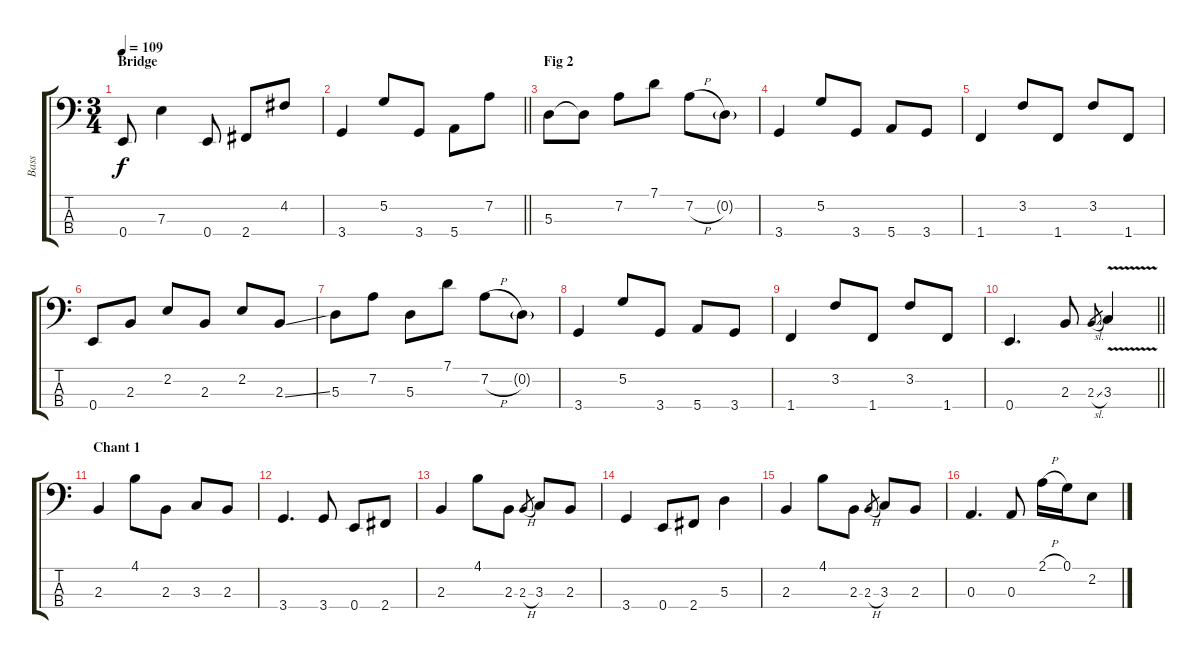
\track ("Bass" "Bass") {instrument electricbasspick}
\staff {score tabs}
\tuning (G2 D2 A1 E1) {hide}
\ts (3 4)
\section ("" "Bridge")
\tempo 109
\clef f4
\ks c
0.4.8{dy f} 7.3.4 0.4.8 2.4.8 4.2.8 |
\barLineRight lightlight
3.4.4 5.2.8 3.4.8 5.4.8 7.2.8 |
\section ("" "Fig 2")
5.3.8 5.3{t}.8 7.2.8 7.1.8 7.2{h}.8 0.2{g}.8 |
3.4.4 5.2.8 3.4.8 5.4.8 3.4.8 |
1.4.4 3.2.8 1.4.8 3.2.8 1.4.8 |
0.4.8 2.3.8 2.2.8 2.3.8 2.2.8 2.3{ss}.8 |
5.3.8 7.2.8 5.3.8 7.1.8 7.2{h}.8 0.2{g}.8 |
3.4.4 5.2.8 3.4.8 5.4.8 3.4.8 |
1.4.4 3.2.8 1.4.8 3.2.8 1.4.8 |
\barLineRight lightlight
0.4.4{d} 2.3.8 2.3{sl}.8{gr} 3.3{v}.4 |
\section ("" "Chant 1")
2.3.4 4.1.8 2.3.8 3.3.8 2.3.8 |
3.4.4{d} 3.4.8 0.4.8 2.4.8 |
2.3.4 4.1.8 2.3.8 2.3{h}.8{gr} 3.3.8 2.3.8 |
3.4.4 0.4.8 2.4.8 5.3.4 |
2.3.4 4.1.8 2.3.8 2.3{h}.8{gr} 3.3.8 2.3.8 |
0.3.4{d} 0.3.8 2.1{h}.16 0.1.16 2.2.8
